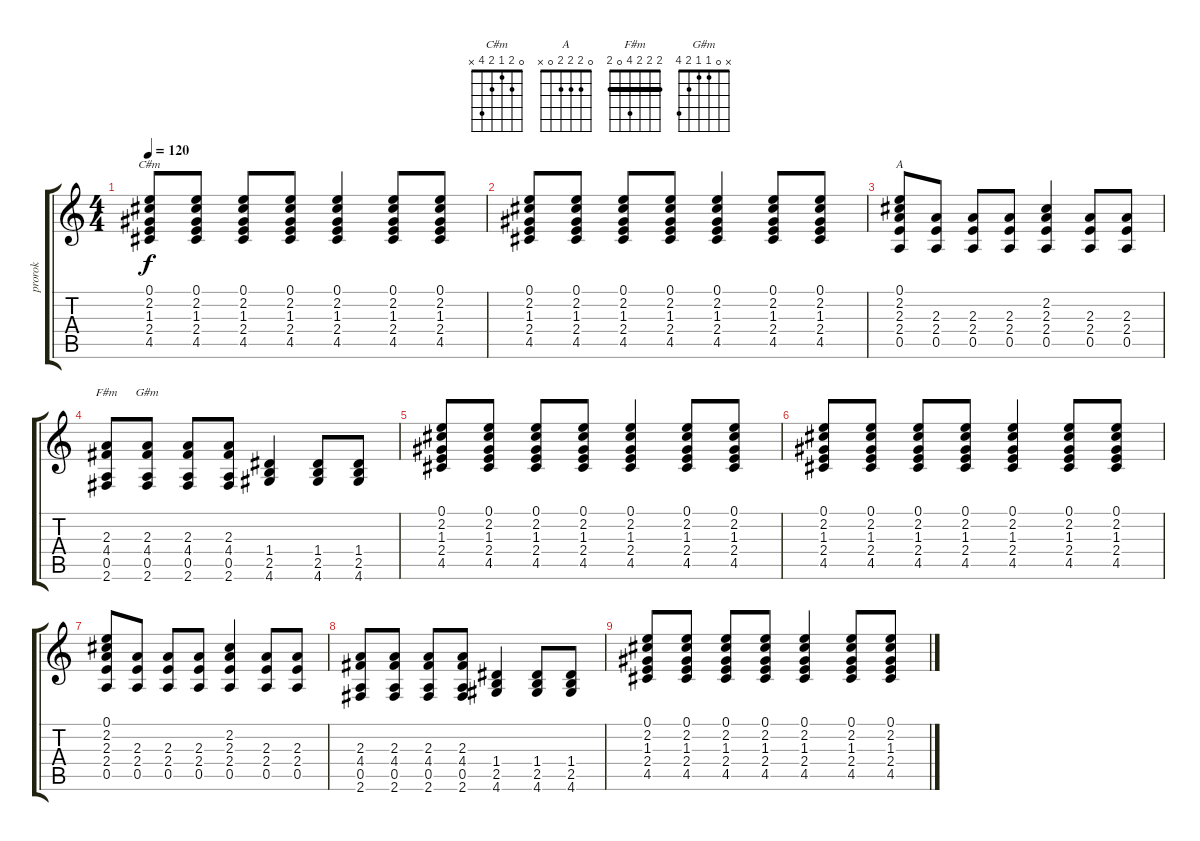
\track ("prorok" "prorok") {instrument electricguitarmuted}
\staff {score tabs}
\tuning (E4 B3 G3 D3 A2 E2) {hide}
\chord ("C#m" 0 2 1 2 4 x)
\chord ("A" 0 2 2 2 0 x)
\chord ("F#m" 2 2 2 4 0 2) {barre 2}
\chord ("G#m" x 0 1 1 2 4)
\ts (4 4)
\tempo 120
\clef g2
\ks c
(0.1 2.2 1.3 2.4 4.5).8{ch "C#m" dy f} (0.1 2.2 1.3 2.4 4.5).8 (0.1 2.2 1.3 2.4 4.5).8 (0.1 2.2 1.3 2.4 4.5).8 (0.1 2.2 1.3 2.4 4.5).4 (0.1 2.2 1.3 2.4 4.5).8 (0.1 2.2 1.3 2.4 4.5).8 |
(0.1 2.2 1.3 2.4 4.5).8 (0.1 2.2 1.3 2.4 4.5).8 (0.1 2.2 1.3 2.4 4.5).8 (0.1 2.2 1.3 2.4 4.5).8 (0.1 2.2 1.3 2.4 4.5).4 (0.1 2.2 1.3 2.4 4.5).8 (0.1 2.2 1.3 2.4 4.5).8 |
(0.1 2.2 2.3 2.4 0.5).8{ch "A"} (2.3 2.4 0.5).8 (2.3 2.4 0.5).8 (2.3 2.4 0.5).8 (2.2 2.3 2.4 0.5).4 (2.3 2.4 0.5).8 (2.3 2.4 0.5).8 |
(2.3 4.4 0.5 2.6).8{ch "F#m"} (2.3 4.4 0.5 2.6).8{ch "G#m"} (2.3 4.4 0.5 2.6).8 (2.3 4.4 0.5 2.6).8 (1.4 2.5 4.6).4 (1.4 2.5 4.6).8 (1.4 2.5 4.6).8 |
(0.1 2.2 1.3 2.4 4.5).8 (0.1 2.2 1.3 2.4 4.5).8 (0.1 2.2 1.3 2.4 4.5).8 (0.1 2.2 1.3 2.4 4.5).8 (0.1 2.2 1.3 2.4 4.5).4 (0.1 2.2 1.3 2.4 4.5).8 (0.1 2.2 1.3 2.4 4.5).8 |
(0.1 2.2 1.3 2.4 4.5).8 (0.1 2.2 1.3 2.4 4.5).8 (0.1 2.2 1.3 2.4 4.5).8 (0.1 2.2 1.3 2.4 4.5).8 (0.1 2.2 1.3 2.4 4.5).4 (0.1 2.2 1.3 2.4 4.5).8 (0.1 2.2 1.3 2.4 4.5).8 |
(0.1 2.2 2.3 2.4 0.5).8 (2.3 2.4 0.5).8 (2.3 2.4 0.5).8 (2.3 2.4 0.5).8 (2.2 2.3 2.4 0.5).4 (2.3 2.4 0.5).8 (2.3 2.4 0.5).8 |
(2.3 4.4 0.5 2.6).8 (2.3 4.4 0.5 2.6).8 (2.3 4.4 0.5 2.6).8 (2.3 4.4 0.5 2.6).8 (1.4 2.5 4.6).4 (1.4 2.5 4.6).8 (1.4 2.5 4.6).8 |
(0.1 2.2 1.3 2.4 4.5).8 (0.1 2.2 1.3 2.4 4.5).8 (0.1 2.2 1.3 2.4 4.5).8 (0.1 2.2 1.3 2.4 4.5).8 (0.1 2.2 1.3 2.4 4.5).4 (0.1 2.2 1.3 2.4 4.5).8 (0.1 2.2 1.3 2.4 4.5).8
